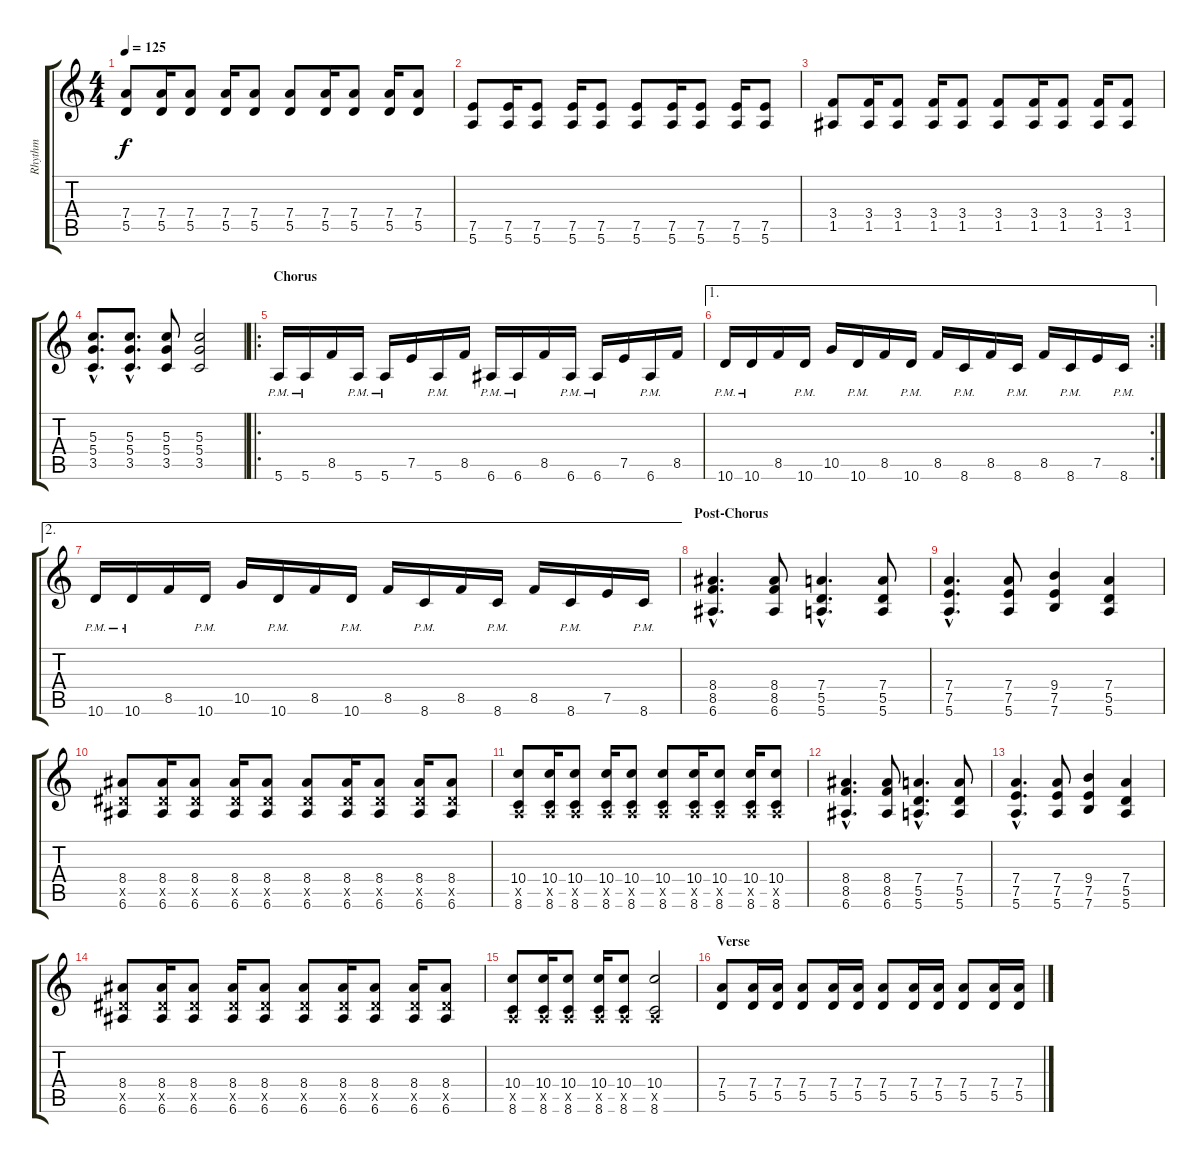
\track ("Rhythm" "Rhythm") {instrument distortionguitar}
\staff {score tabs}
\tuning (E4 B3 G3 D3 A2 E2) {hide}
\ts (4 4)
\tempo 125
\clef g2
\ks c
(7.4 5.5).8{dy f} (7.4 5.5).16 (7.4 5.5).8 (7.4 5.5).16 (7.4 5.5).8 (7.4 5.5).8 (7.4 5.5).16 (7.4 5.5).8 (7.4 5.5).16 (7.4 5.5).8 |
(7.5 5.6).8 (7.5 5.6).16 (7.5 5.6).8 (7.5 5.6).16 (7.5 5.6).8 (7.5 5.6).8 (7.5 5.6).16 (7.5 5.6).8 (7.5 5.6).16 (7.5 5.6).8 |
(3.4 1.5).8 (3.4 1.5).16 (3.4 1.5).8 (3.4 1.5).16 (3.4 1.5).8 (3.4 1.5).8 (3.4 1.5).16 (3.4 1.5).8 (3.4 1.5).16 (3.4 1.5).8 |
(5.3{hac} 5.4{hac} 3.5{hac}).8{d} (5.3{hac} 5.4{hac} 3.5{hac}).8{d} (5.3 5.4 3.5).8 (5.3 5.4 3.5).2 |
\ro
\section ("" "Chorus")
5.6{pm}.16 5.6{pm}.16 8.5.16 5.6{pm}.16 5.6{pm}.16 7.5.16 5.6{pm}.16 8.5.16 6.6{pm}.16 6.6{pm}.16 8.5.16 6.6{pm}.16 6.6{pm}.16 7.5.16 6.6{pm}.16 8.5.16 |
\ae 1
\rc 2
10.6{pm}.16 10.6{pm}.16 8.5.16 10.6{pm}.16 10.5.16 10.6{pm}.16 8.5.16 10.6{pm}.16 8.5.16 8.6{pm}.16 8.5.16 8.6{pm}.16 8.5.16 8.6{pm}.16 7.5.16 8.6{pm}.16 |
\ae 2
10.6{pm}.16 10.6{pm}.16 8.5.16 10.6{pm}.16 10.5.16 10.6{pm}.16 8.5.16 10.6{pm}.16 8.5.16 8.6{pm}.16 8.5.16 8.6{pm}.16 8.5.16 8.6{pm}.16 7.5.16 8.6{pm}.16 |
\section ("" "Post-Chorus")
(8.4{hac} 8.5{hac} 6.6{hac}).4{d} (8.4 8.5 6.6).8 (7.4{hac} 5.5{hac} 5.6{hac}).4{d} (7.4 5.5 5.6).8 |
(7.4{hac} 7.5{hac} 5.6{hac}).4{d} (7.4 7.5 5.6).8 (9.4 7.5 7.6).4 (7.4 5.5 5.6).4 |
(8.4 6.5{x} 6.6).8 (8.4 6.5{x} 6.6).16 (8.4 6.5{x} 6.6).8 (8.4 6.5{x} 6.6).16 (8.4 6.5{x} 6.6).8 (8.4 6.5{x} 6.6).8 (8.4 6.5{x} 6.6).16 (8.4 6.5{x} 6.6).8 (8.4 6.5{x} 6.6).16 (8.4 6.5{x} 6.6).8 |
(10.4 0.5{x} 8.6).8 (10.4 0.5{x} 8.6).16 (10.4 0.5{x} 8.6).8 (10.4 0.5{x} 8.6).16 (10.4 0.5{x} 8.6).8 (10.4 0.5{x} 8.6).8 (10.4 0.5{x} 8.6).16 (10.4 0.5{x} 8.6).8 (10.4 0.5{x} 8.6).16 (10.4 0.5{x} 8.6).8 |
(8.4{hac} 8.5{hac} 6.6{hac}).4{d} (8.4 8.5 6.6).8 (7.4{hac} 5.5{hac} 5.6{hac}).4{d} (7.4 5.5 5.6).8 |
(7.4{hac} 7.5{hac} 5.6{hac}).4{d} (7.4 7.5 5.6).8 (9.4 7.5 7.6).4 (7.4 5.5 5.6).4 |
(8.4 6.5{x} 6.6).8 (8.4 6.5{x} 6.6).16 (8.4 6.5{x} 6.6).8 (8.4 6.5{x} 6.6).16 (8.4 6.5{x} 6.6).8 (8.4 6.5{x} 6.6).8 (8.4 6.5{x} 6.6).16 (8.4 6.5{x} 6.6).8 (8.4 6.5{x} 6.6).16 (8.4 6.5{x} 6.6).8 |
(10.4 0.5{x} 8.6).8 (10.4 0.5{x} 8.6).16 (10.4 0.5{x} 8.6).8 (10.4 0.5{x} 8.6).16 (10.4 0.5{x} 8.6).8 (10.4 0.5{x} 8.6).2 |
\section ("" "Verse")
(7.4 5.5).8 (7.4 5.5).16 (7.4 5.5).16 (7.4 5.5).8 (7.4 5.5).16 (7.4 5.5).16 (7.4 5.5).8 (7.4 5.5).16 (7.4 5.5).16 (7.4 5.5).8 (7.4 5.5).16 (7.4 5.5).16
